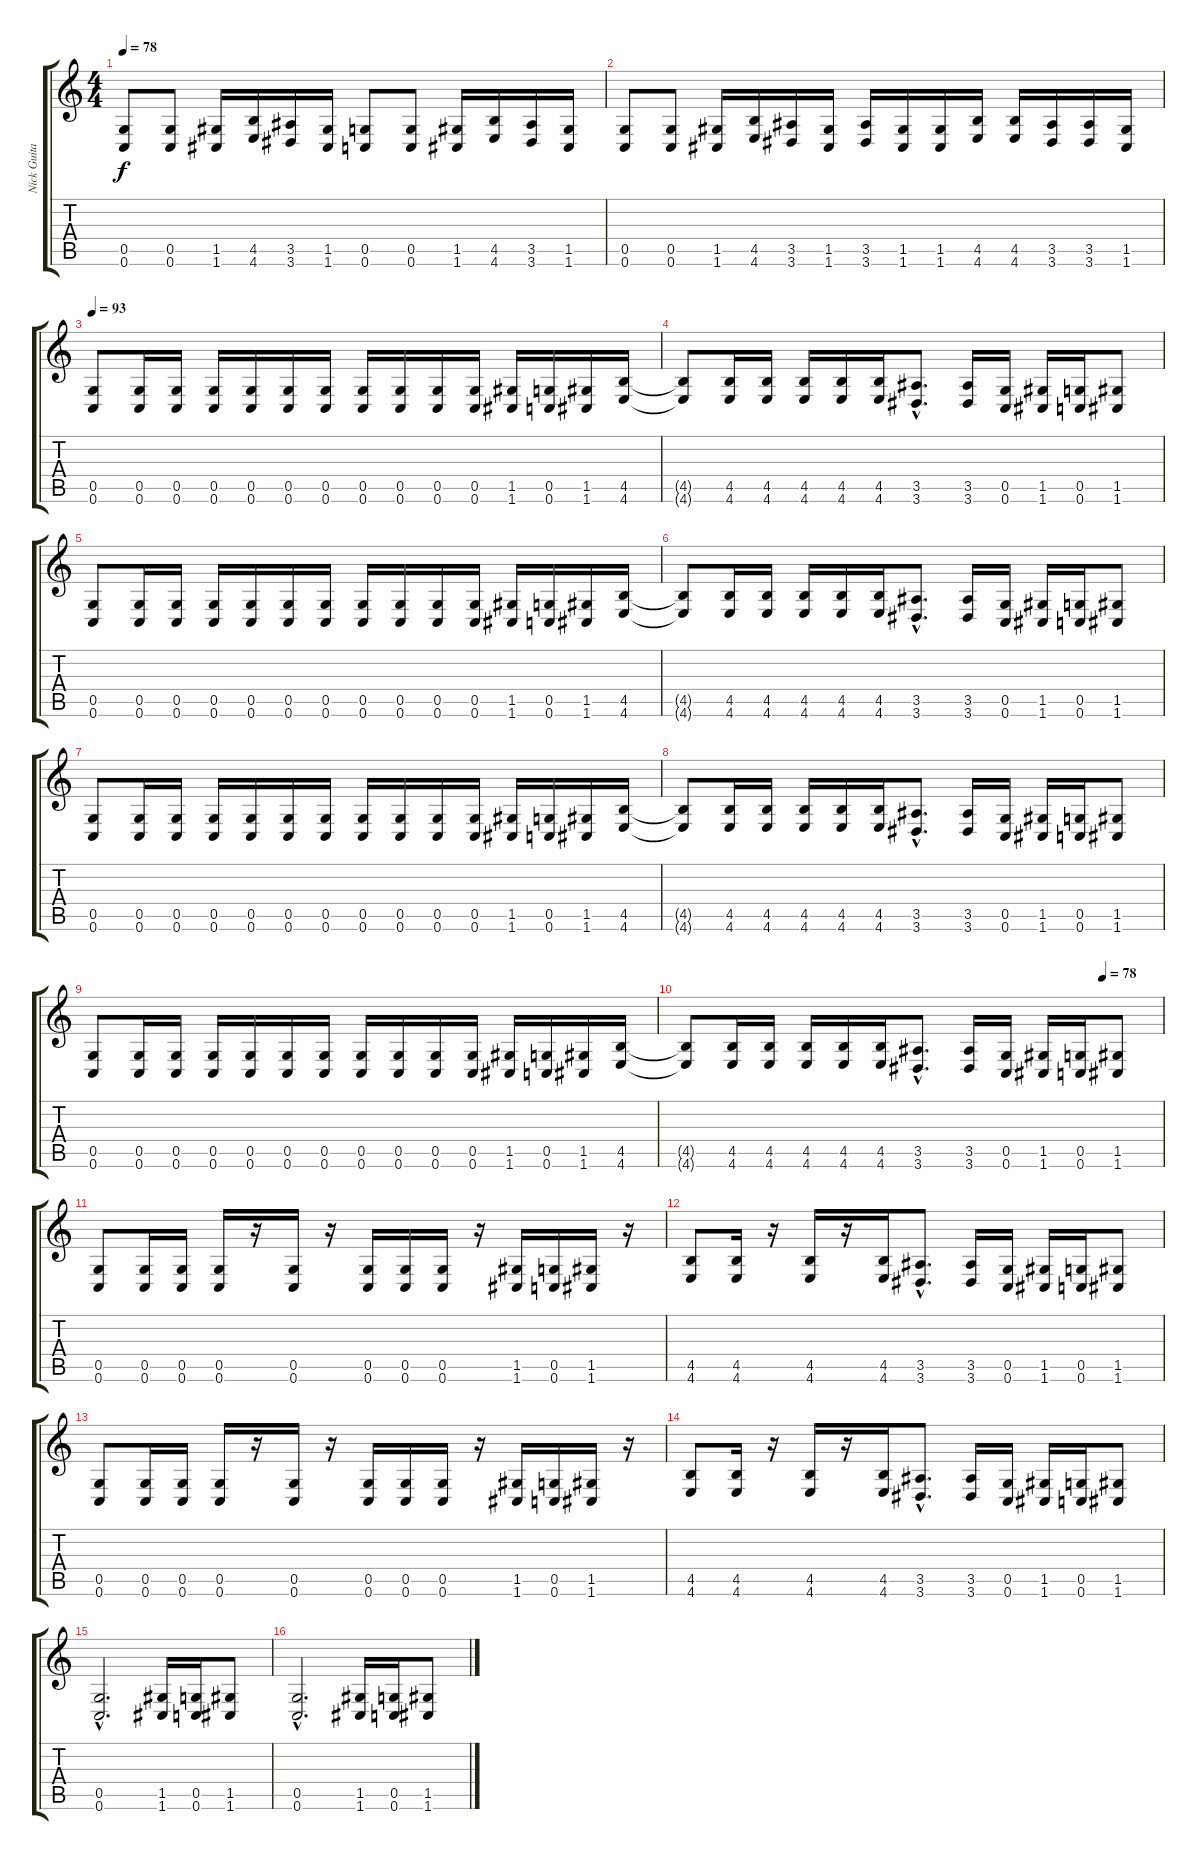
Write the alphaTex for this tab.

\track ("Nick Guitar 1" "Nick Guita") {instrument distortionguitar}
\staff {score tabs}
\tuning (D4 A3 F3 C3 G2 C2) {hide}
\ts (4 4)
\tempo 78
\clef g2
\ks c
(0.5 0.6).8{dy f instrument distortionguitar} (0.5 0.6).8 (1.5 1.6).16 (4.5 4.6).16 (3.5 3.6).16 (1.5 1.6).16 (0.5 0.6).8 (0.5 0.6).8 (1.5 1.6).16 (4.5 4.6).16 (3.5 3.6).16 (1.5 1.6).16 |
(0.5 0.6).8 (0.5 0.6).8 (1.5 1.6).16 (4.5 4.6).16 (3.5 3.6).16 (1.5 1.6).16 (3.5 3.6).16 (1.5 1.6).16 (1.5 1.6).16 (4.5 4.6).16 (4.5 4.6).16 (3.5 3.6).16 (3.5 3.6).16 (1.5 1.6).16 |
\tempo 93
(0.5 0.6).8 (0.5 0.6).16 (0.5 0.6).16 (0.5 0.6).16 (0.5 0.6).16 (0.5 0.6).16 (0.5 0.6).16 (0.5 0.6).16 (0.5 0.6).16 (0.5 0.6).16 (0.5 0.6).16 (1.5 1.6).16 (0.5 0.6).16 (1.5 1.6).16 (4.5 4.6).16 |
(4.5{t} 4.6{t}).8 (4.5 4.6).16 (4.5 4.6).16 (4.5 4.6).16 (4.5 4.6).16 (4.5 4.6).16 (3.5{hac} 3.6{hac}).8{d} (3.5 3.6).16 (0.5 0.6).16 (1.5 1.6).16 (0.5 0.6).16 (1.5 1.6).8 |
(0.5 0.6).8 (0.5 0.6).16 (0.5 0.6).16 (0.5 0.6).16 (0.5 0.6).16 (0.5 0.6).16 (0.5 0.6).16 (0.5 0.6).16 (0.5 0.6).16 (0.5 0.6).16 (0.5 0.6).16 (1.5 1.6).16 (0.5 0.6).16 (1.5 1.6).16 (4.5 4.6).16 |
(4.5{t} 4.6{t}).8 (4.5 4.6).16 (4.5 4.6).16 (4.5 4.6).16 (4.5 4.6).16 (4.5 4.6).16 (3.5{hac} 3.6{hac}).8{d} (3.5 3.6).16 (0.5 0.6).16 (1.5 1.6).16 (0.5 0.6).16 (1.5 1.6).8 |
(0.5 0.6).8 (0.5 0.6).16 (0.5 0.6).16 (0.5 0.6).16 (0.5 0.6).16 (0.5 0.6).16 (0.5 0.6).16 (0.5 0.6).16 (0.5 0.6).16 (0.5 0.6).16 (0.5 0.6).16 (1.5 1.6).16 (0.5 0.6).16 (1.5 1.6).16 (4.5 4.6).16 |
(4.5{t} 4.6{t}).8 (4.5 4.6).16 (4.5 4.6).16 (4.5 4.6).16 (4.5 4.6).16 (4.5 4.6).16 (3.5{hac} 3.6{hac}).8{d} (3.5 3.6).16 (0.5 0.6).16 (1.5 1.6).16 (0.5 0.6).16 (1.5 1.6).8 |
(0.5 0.6).8 (0.5 0.6).16 (0.5 0.6).16 (0.5 0.6).16 (0.5 0.6).16 (0.5 0.6).16 (0.5 0.6).16 (0.5 0.6).16 (0.5 0.6).16 (0.5 0.6).16 (0.5 0.6).16 (1.5 1.6).16 (0.5 0.6).16 (1.5 1.6).16 (4.5 4.6).16 |
\tempo (78 0.875)
(4.5{t} 4.6{t}).8 (4.5 4.6).16 (4.5 4.6).16 (4.5 4.6).16 (4.5 4.6).16 (4.5 4.6).16 (3.5{hac} 3.6{hac}).8{d} (3.5 3.6).16 (0.5 0.6).16 (1.5 1.6).16 (0.5 0.6).16 (1.5 1.6).8 |
(0.5 0.6).8 (0.5 0.6).16 (0.5 0.6).16 (0.5 0.6).16 r.16 (0.5 0.6).16 r.16 (0.5 0.6).16 (0.5 0.6).16 (0.5 0.6).16 r.16 (1.5 1.6).16 (0.5 0.6).16 (1.5 1.6).16 r.16 |
(4.5 4.6).8 (4.5 4.6).16 r.16 (4.5 4.6).16 r.16 (4.5 4.6).16 (3.5{hac} 3.6{hac}).8{d} (3.5 3.6).16 (0.5 0.6).16 (1.5 1.6).16 (0.5 0.6).16 (1.5 1.6).8 |
(0.5 0.6).8 (0.5 0.6).16 (0.5 0.6).16 (0.5 0.6).16 r.16 (0.5 0.6).16 r.16 (0.5 0.6).16 (0.5 0.6).16 (0.5 0.6).16 r.16 (1.5 1.6).16 (0.5 0.6).16 (1.5 1.6).16 r.16 |
(4.5 4.6).8 (4.5 4.6).16 r.16 (4.5 4.6).16 r.16 (4.5 4.6).16 (3.5{hac} 3.6{hac}).8{d} (3.5 3.6).16 (0.5 0.6).16 (1.5 1.6).16 (0.5 0.6).16 (1.5 1.6).8 |
(0.5{hac} 0.6{hac}).2{d} (1.5 1.6).16 (0.5 0.6).16 (1.5 1.6).8 |
(0.5{hac} 0.6{hac}).2{d} (1.5 1.6).16 (0.5 0.6).16 (1.5 1.6).8
